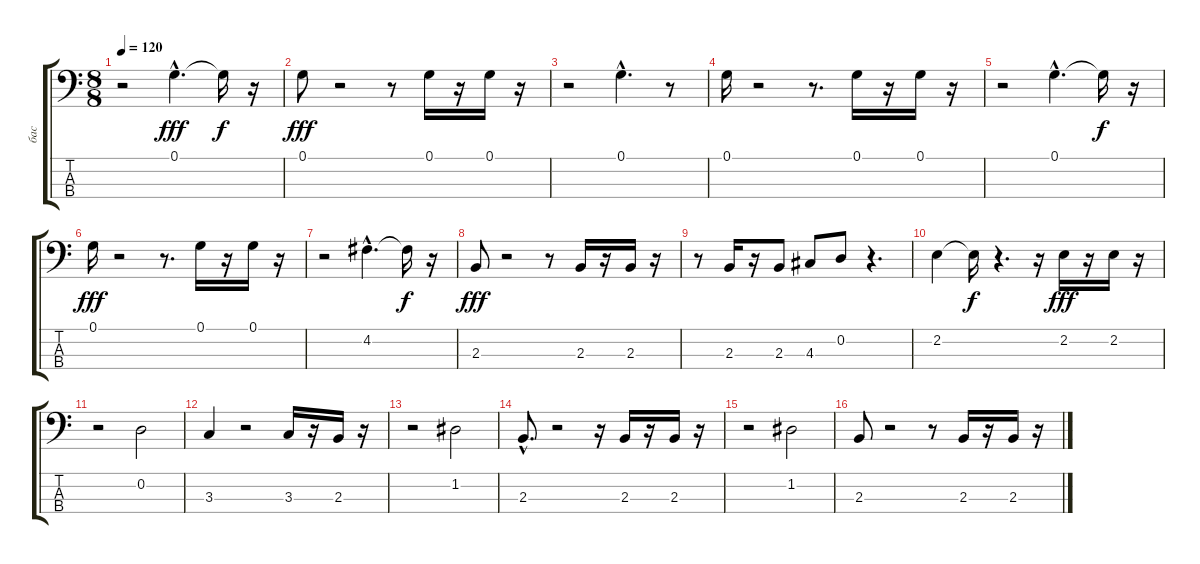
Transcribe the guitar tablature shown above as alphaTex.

\track ("бас" "бас") {instrument acousticbass}
\staff {score tabs}
\tuning (G2 D2 A1 E1) {hide}
\ts (8 8)
\tempo 120
\clef f4
\ks c
r.2{dy fff} 0.1{hac}.4{d} 0.1{t}.16{dy f} r.16 |
0.1.8{dy fff} r.2 r.8 0.1.16 r.16 0.1.16 r.16 |
r.2 0.1{hac}.4{d} r.8 |
0.1.16 r.2 r.8{d} 0.1.16 r.16 0.1.16 r.16 |
r.2 0.1{hac}.4{d} 0.1{t}.16{dy f} r.16 |
0.1.16{dy fff} r.2 r.8{d} 0.1.16 r.16 0.1.16 r.16 |
r.2 4.2{hac}.4{d} 4.2{t}.16{dy f} r.16 |
2.3.8{dy fff} r.2 r.8 2.3.16 r.16 2.3.16 r.16 |
r.8 2.3.16 r.16 2.3.8 4.3.8 0.2.8 r.4{d} |
2.2.4 2.2{t}.16{dy f} r.4{d} r.16 2.2.16{dy fff} r.16 2.2.16 r.16 |
r.2 0.2.2 |
3.3.4 r.2 3.3.16 r.16 2.3.16 r.16 |
r.2 1.2.2 |
2.3{hac}.8{d} r.2 r.16 2.3.16 r.16 2.3.16 r.16 |
r.2 1.2.2 |
2.3.8 r.2 r.8 2.3.16 r.16 2.3.16 r.16
